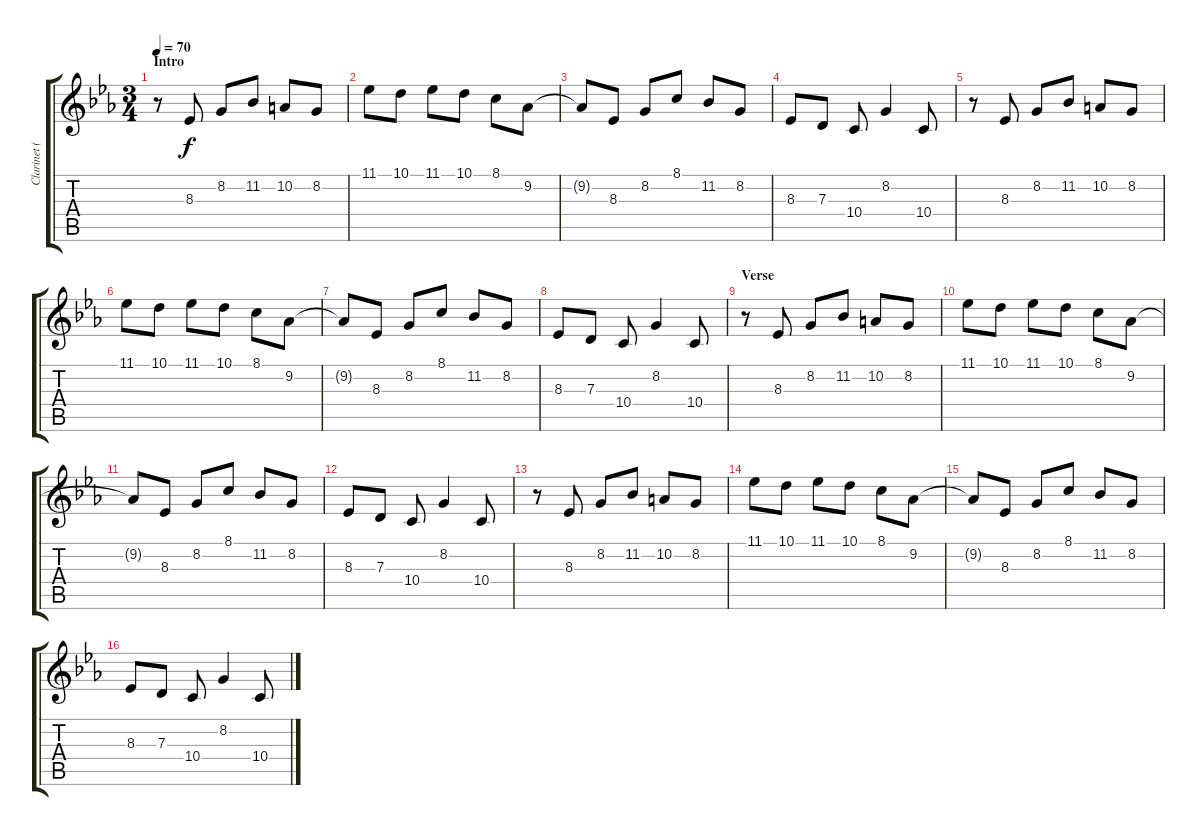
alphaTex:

\track ("Clarinet (High Keys)" "Clarinet (") {instrument clarinet}
\staff {score tabs}
\tuning (E4 B3 G3 D3 A2 E2) {hide}
\ts (3 4)
\section ("" "Intro")
\tempo 70
\clef g2
\ks cminor
r.8{dy f} 8.3.8 8.2.8 11.2.8 10.2.8 8.2.8 |
11.1.8 10.1.8 11.1.8 10.1.8 8.1.8 9.2.8 |
9.2{t}.8 8.3.8 8.2.8 8.1.8 11.2.8 8.2.8 |
8.3.8 7.3.8 10.4.8 8.2.4 10.4.8 |
r.8 8.3.8 8.2.8 11.2.8 10.2.8 8.2.8 |
11.1.8 10.1.8 11.1.8 10.1.8 8.1.8 9.2.8 |
9.2{t}.8 8.3.8 8.2.8 8.1.8 11.2.8 8.2.8 |
8.3.8 7.3.8 10.4.8 8.2.4 10.4.8 |
\section ("" "Verse")
r.8 8.3.8 8.2.8 11.2.8 10.2.8 8.2.8 |
11.1.8 10.1.8 11.1.8 10.1.8 8.1.8 9.2.8 |
9.2{t}.8 8.3.8 8.2.8 8.1.8 11.2.8 8.2.8 |
8.3.8 7.3.8 10.4.8 8.2.4 10.4.8 |
r.8 8.3.8 8.2.8 11.2.8 10.2.8 8.2.8 |
11.1.8 10.1.8 11.1.8 10.1.8 8.1.8 9.2.8 |
9.2{t}.8 8.3.8 8.2.8 8.1.8 11.2.8 8.2.8 |
8.3.8 7.3.8 10.4.8 8.2.4 10.4.8
